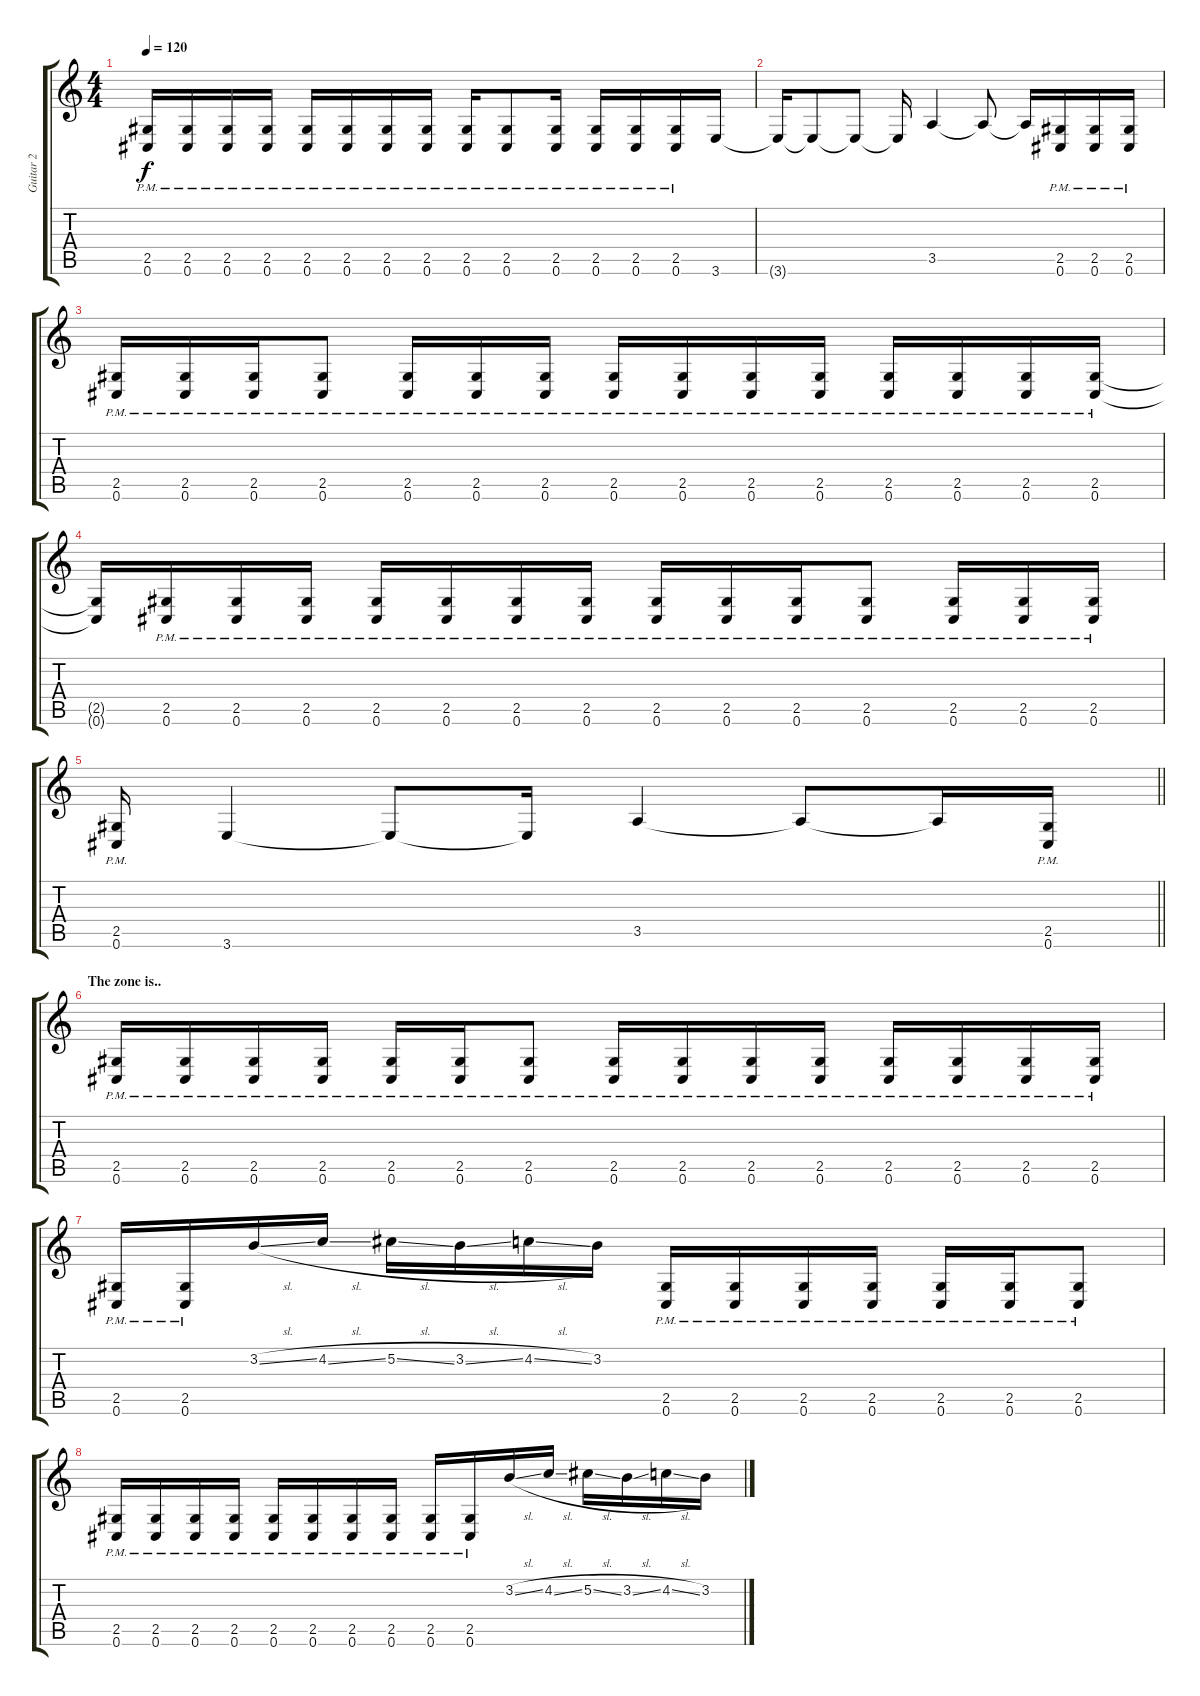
\track ("Guitar 2" "Guitar 2") {instrument distortionguitar}
\staff {score tabs}
\tuning (Db4 Ab3 E3 B2 Gb2 Db2) {hide}
\ts (4 4)
\tempo 120
\clef g2
\ks c
(2.5{pm} 0.6{pm}).16{dy f} (2.5{pm} 0.6{pm}).16 (2.5{pm} 0.6{pm}).16 (2.5{pm} 0.6{pm}).16 (2.5{pm} 0.6{pm}).16 (2.5{pm} 0.6{pm}).16 (2.5{pm} 0.6{pm}).16 (2.5{pm} 0.6{pm}).16 (2.5{pm} 0.6{pm}).16 (2.5{pm} 0.6{pm}).8 (2.5{pm} 0.6{pm}).16 (2.5{pm} 0.6{pm}).16 (2.5{pm} 0.6{pm}).16 (2.5{pm} 0.6{pm}).16 3.6.16 |
3.6{t}.16 3.6{t}.8 3.6{t}.8 3.6{t}.16 3.5.4 3.5{t}.8 3.5{t}.16 (2.5{pm} 0.6{pm}).16 (2.5{pm} 0.6{pm}).16 (2.5{pm} 0.6{pm}).16 |
(2.5{pm} 0.6{pm}).16 (2.5{pm} 0.6{pm}).16 (2.5{pm} 0.6{pm}).16 (2.5{pm} 0.6{pm}).8 (2.5{pm} 0.6{pm}).16 (2.5{pm} 0.6{pm}).16 (2.5{pm} 0.6{pm}).16 (2.5{pm} 0.6{pm}).16 (2.5{pm} 0.6{pm}).16 (2.5{pm} 0.6{pm}).16 (2.5{pm} 0.6{pm}).16 (2.5{pm} 0.6{pm}).16 (2.5{pm} 0.6{pm}).16 (2.5{pm} 0.6{pm}).16 (2.5{pm} 0.6{pm}).16 |
(2.5{t} 0.6{t}).16 (2.5{pm} 0.6{pm}).16 (2.5{pm} 0.6{pm}).16 (2.5{pm} 0.6{pm}).16 (2.5{pm} 0.6{pm}).16 (2.5{pm} 0.6{pm}).16 (2.5{pm} 0.6{pm}).16 (2.5{pm} 0.6{pm}).16 (2.5{pm} 0.6{pm}).16 (2.5{pm} 0.6{pm}).16 (2.5{pm} 0.6{pm}).16 (2.5{pm} 0.6{pm}).8 (2.5{pm} 0.6{pm}).16 (2.5{pm} 0.6{pm}).16 (2.5{pm} 0.6{pm}).16 |
\barLineRight lightlight
(2.5{pm} 0.6{pm}).16 3.6.4 3.6{t}.8 3.6{t}.16 3.5.4 3.5{t}.8 3.5{t}.16 (2.5{pm} 0.6).16 |
\section ("" "The zone is..")
(2.5{pm} 0.6{pm}).16 (2.5{pm} 0.6{pm}).16 (2.5{pm} 0.6{pm}).16 (2.5{pm} 0.6{pm}).16 (2.5{pm} 0.6{pm}).16 (2.5{pm} 0.6{pm}).16 (2.5{pm} 0.6{pm}).8 (2.5{pm} 0.6{pm}).16 (2.5{pm} 0.6{pm}).16 (2.5{pm} 0.6{pm}).16 (2.5{pm} 0.6{pm}).16 (2.5{pm} 0.6{pm}).16 (2.5{pm} 0.6{pm}).16 (2.5{pm} 0.6{pm}).16 (2.5{pm} 0.6{pm}).16 |
(2.5{pm} 0.6{pm}).16 (2.5{pm} 0.6{pm}).16 3.2{sl}.16 4.2{sl}.16 5.2{sl}.16 3.2{sl}.16 4.2{sl}.16 3.2.16 (2.5{pm} 0.6{pm}).16 (2.5{pm} 0.6{pm}).16 (2.5{pm} 0.6{pm}).16 (2.5{pm} 0.6{pm}).16 (2.5{pm} 0.6{pm}).16 (2.5{pm} 0.6{pm}).16 (2.5{pm} 0.6{pm}).8 |
(2.5{pm} 0.6{pm}).16 (2.5{pm} 0.6{pm}).16 (2.5{pm} 0.6{pm}).16 (2.5{pm} 0.6{pm}).16 (2.5{pm} 0.6{pm}).16 (2.5{pm} 0.6{pm}).16 (2.5{pm} 0.6{pm}).16 (2.5{pm} 0.6{pm}).16 (2.5{pm} 0.6{pm}).16 (2.5{pm} 0.6{pm}).16 3.2{sl}.16 4.2{sl}.16 5.2{sl}.16 3.2{sl}.16 4.2{sl}.16 3.2.16
